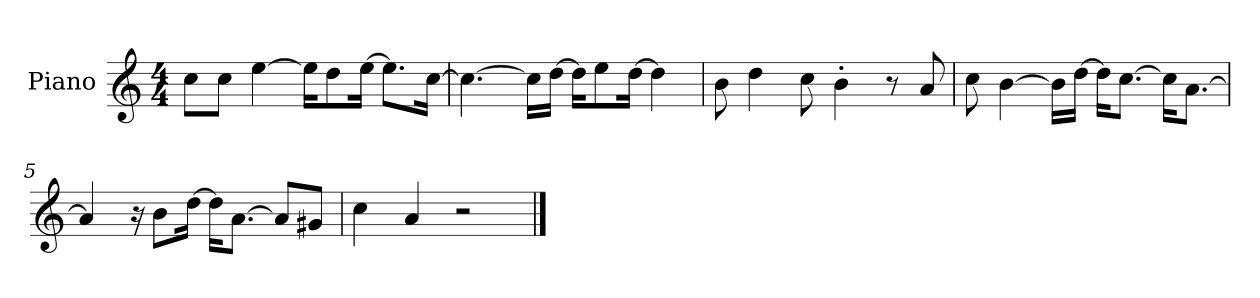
**kern
*part1
*staff1
*I"Piano
*I'P-no
*clefG2
*k[]
*M4/4
*MM90
=1
8cc\L
8cc\J
[4ee\
16ee\KL]
8dd\
[16ee\Jk
8.ee\L]
[16cc\Jk
=2
4.cc\_
16cc\LL]
[16dd\JJ
16dd\KL]
8ee\
[16dd\Jk
4dd\]
=3
8b\
4dd\
8cc\
4b'\
8r
8a/
=4
8cc\
[4b\
16b\LL]
[16dd\JJ
16dd\KL]
[8.cc\J
16cc\KL]
[8.a\J
!!LO:LB:g=z
=5
4a/]
16r
8b\L
[16dd\Jk
16dd\KL]
[8.a\J
8a/L]
8g#X/J
=6
4cc\
4a/
2r
==
*-
